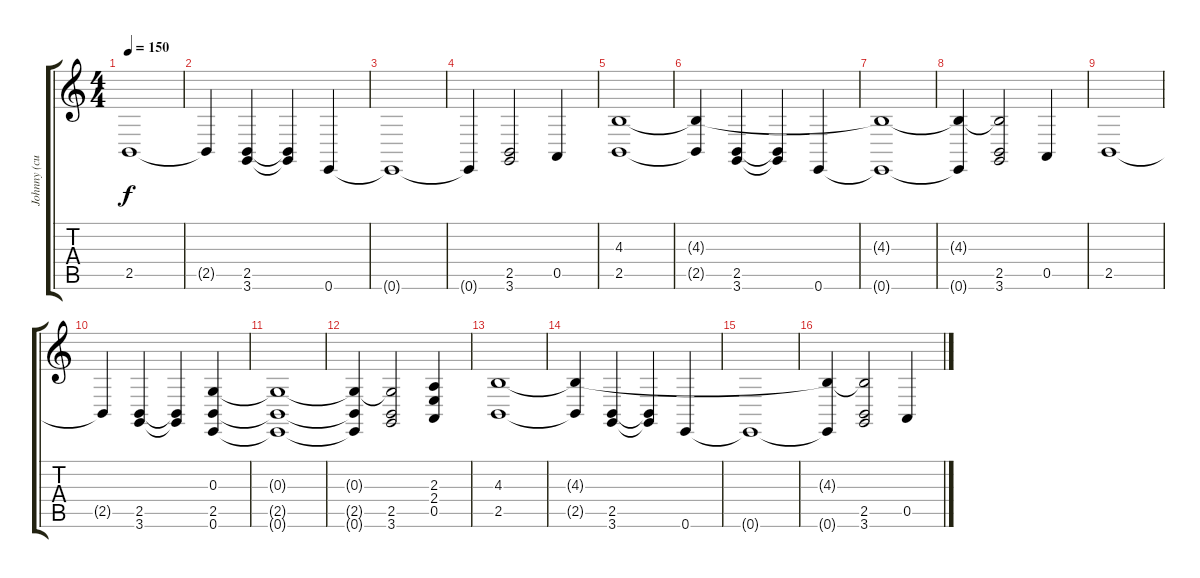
\track ("Johnny (cuerdas)" "Johnny (cu") {instrument stringensemble1}
\staff {score tabs}
\tuning (E4 B3 G3 D3 A2 E2) {hide}
\ts (4 4)
\tempo 150
\clef g2
\ks c
2.5.1{dy f} |
2.5{t}.4 (2.5 3.6).4 (2.5{t} 3.6{t}).4 0.6.4 |
0.6{t}.1 |
0.6{t}.4 (2.5 3.6).2 0.5.4 |
(4.3 2.5).1 |
(4.3{t} 2.5{t}).4 (2.5 3.6).4 (2.5{t} 3.6{t}).4 0.6.4 |
(4.3{t} 0.6{t}).1 |
(4.3{t} 0.6{t}).4 (4.3{t} 2.5 3.6).2 0.5.4 |
2.5.1 |
2.5{t}.4 (2.5 3.6).4 (2.5{t} 3.6{t}).4 (0.3 2.5 0.6).4 |
(0.3{t} 2.5{t} 0.6{t}).1 |
(0.3{t} 2.5{t} 0.6{t}).4 (0.3{t} 2.5 3.6).2 (2.3 2.4 0.5).4 |
(4.3 2.5).1 |
(4.3{t} 2.5{t}).4 (2.5 3.6).4 (2.5{t} 3.6{t}).4 0.6.4 |
0.6{t}.1 |
(4.3{t} 0.6{t}).4 (4.3{t} 2.5 3.6).2 0.5.4
